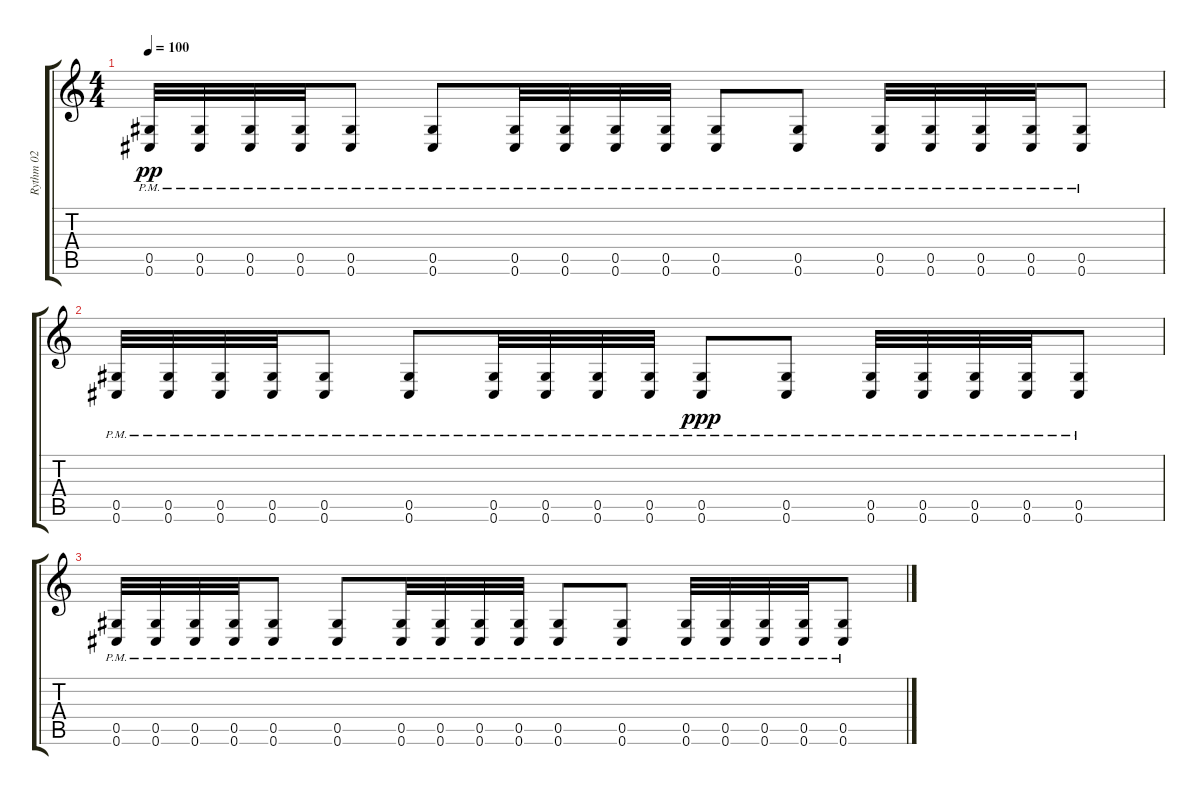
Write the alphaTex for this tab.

\track ("Rythm 02" "Rythm 02") {instrument distortionguitar}
\staff {score tabs}
\tuning (Eb4 Bb3 Gb3 Db3 Ab2 Db2) {hide}
\ts (4 4)
\tempo 100
\clef g2
\ks c
(0.5{pm} 0.6{pm}).32{dy pp} (0.5{pm} 0.6{pm}).32 (0.5{pm} 0.6{pm}).32 (0.5{pm} 0.6{pm}).32 (0.5{pm} 0.6{pm}).8 (0.5{pm} 0.6{pm}).8 (0.5{pm} 0.6{pm}).32 (0.5{pm} 0.6{pm}).32 (0.5{pm} 0.6{pm}).32 (0.5{pm} 0.6{pm}).32 (0.5{pm} 0.6{pm}).8 (0.5{pm} 0.6{pm}).8 (0.5{pm} 0.6{pm}).32 (0.5{pm} 0.6{pm}).32 (0.5{pm} 0.6{pm}).32 (0.5{pm} 0.6{pm}).32 (0.5{pm} 0.6{pm}).8 |
(0.5{pm} 0.6{pm}).32 (0.5{pm} 0.6{pm}).32 (0.5{pm} 0.6{pm}).32 (0.5{pm} 0.6{pm}).32 (0.5{pm} 0.6{pm}).8 (0.5{pm} 0.6{pm}).8 (0.5{pm} 0.6{pm}).32 (0.5{pm} 0.6{pm}).32 (0.5{pm} 0.6{pm}).32 (0.5{pm} 0.6{pm}).32 (0.5{pm} 0.6{pm}).8{dy ppp} (0.5{pm} 0.6{pm}).8 (0.5{pm} 0.6{pm}).32 (0.5{pm} 0.6{pm}).32 (0.5{pm} 0.6{pm}).32 (0.5{pm} 0.6{pm}).32 (0.5{pm} 0.6{pm}).8 |
(0.5{pm} 0.6{pm}).32 (0.5{pm} 0.6{pm}).32 (0.5{pm} 0.6{pm}).32 (0.5{pm} 0.6{pm}).32 (0.5{pm} 0.6{pm}).8 (0.5{pm} 0.6{pm}).8 (0.5{pm} 0.6{pm}).32 (0.5{pm} 0.6{pm}).32 (0.5{pm} 0.6{pm}).32 (0.5{pm} 0.6{pm}).32 (0.5{pm} 0.6{pm}).8 (0.5{pm} 0.6{pm}).8 (0.5{pm} 0.6{pm}).32 (0.5{pm} 0.6{pm}).32 (0.5{pm} 0.6{pm}).32 (0.5{pm} 0.6{pm}).32 (0.5{pm} 0.6{pm}).8
